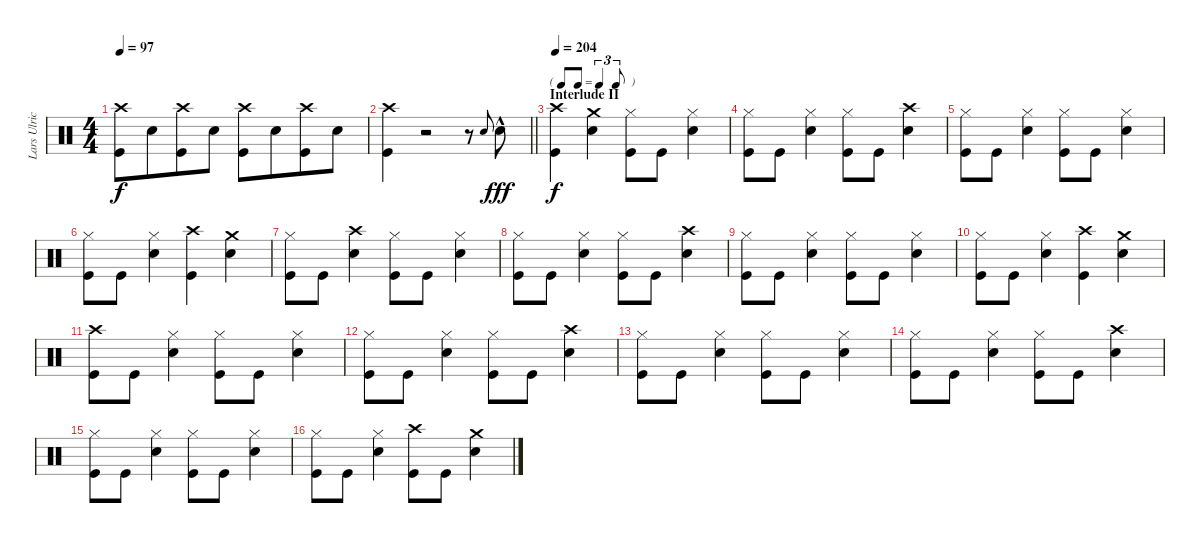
\track ("Lars Ulrich" "Lars Ulric") {instrument percussion}
\staff {score}
\articulation defaults
\ts (4 4)
\tempo 97
\clef neutral
\ks c
("Crash high (hit)" "Kick (hit)").8{dy f beam Down} "Snare (hit) 2".8{beam Down beam merge} ("Crash high (hit)" "Kick (hit)").8{beam Down} "Snare (hit) 2".8{beam Down} ("Crash high (hit)" "Kick (hit)").8{beam Down} "Snare (hit) 2".8{beam Down beam merge} ("Crash high (hit)" "Kick (hit)").8{beam Down} "Snare (hit) 2".8{beam Down} |
\barLineRight lightlight
("Crash high (hit)" "Kick (hit)").4 r.2 r.8 "Snare (hit) 2".8{gr onbeat} "Snare (hit) 2"{hac}.8{dy fff} |
\tf triplet8th
\section ("" "Interlude II")
\tempo 204
("Crash high (hit)" "Kick (hit)").4{dy f} ("Crash medium (hit)" "Snare (hit) 2").4 ("Hi-Hat (closed)" "Kick (hit)").8 "Kick (hit)".8 ("Hi-Hat (closed)" "Snare (hit) 2").4 |
("Hi-Hat (closed)" "Kick (hit)").8 "Kick (hit)".8 ("Hi-Hat (closed)" "Snare (hit) 2").4 ("Hi-Hat (closed)" "Kick (hit)").8 "Kick (hit)".8 ("Crash high (hit)" "Snare (hit) 2").4 |
("Hi-Hat (closed)" "Kick (hit)").8 "Kick (hit)".8 ("Hi-Hat (closed)" "Snare (hit) 2").4 ("Hi-Hat (closed)" "Kick (hit)").8 "Kick (hit)".8 ("Hi-Hat (closed)" "Snare (hit) 2").4 |
("Hi-Hat (closed)" "Kick (hit)").8 "Kick (hit)".8 ("Hi-Hat (closed)" "Snare (hit) 2").4 ("Crash high (hit)" "Kick (hit)").4 ("Crash medium (hit)" "Snare (hit) 2").4 |
("Hi-Hat (closed)" "Kick (hit)").8 "Kick (hit)".8 ("Crash high (hit)" "Snare (hit) 2").4 ("Hi-Hat (closed)" "Kick (hit)").8 "Kick (hit)".8 ("Hi-Hat (closed)" "Snare (hit) 2").4 |
("Hi-Hat (closed)" "Kick (hit)").8 "Kick (hit)".8 ("Hi-Hat (closed)" "Snare (hit) 2").4 ("Hi-Hat (closed)" "Kick (hit)").8 "Kick (hit)".8 ("Crash high (hit)" "Snare (hit) 2").4 |
("Hi-Hat (closed)" "Kick (hit)").8 "Kick (hit)".8 ("Hi-Hat (closed)" "Snare (hit) 2").4 ("Hi-Hat (closed)" "Kick (hit)").8 "Kick (hit)".8 ("Hi-Hat (closed)" "Snare (hit) 2").4 |
("Hi-Hat (closed)" "Kick (hit)").8 "Kick (hit)".8 ("Hi-Hat (closed)" "Snare (hit) 2").4 ("Crash high (hit)" "Kick (hit)").4 ("Crash medium (hit)" "Snare (hit) 2").4 |
("Crash high (hit)" "Kick (hit)").8 "Kick (hit)".8 ("Hi-Hat (closed)" "Snare (hit) 2").4 ("Hi-Hat (closed)" "Kick (hit)").8 "Kick (hit)".8 ("Hi-Hat (closed)" "Snare (hit) 2").4 |
("Hi-Hat (closed)" "Kick (hit)").8 "Kick (hit)".8 ("Hi-Hat (closed)" "Snare (hit) 2").4 ("Hi-Hat (closed)" "Kick (hit)").8 "Kick (hit)".8 ("Crash high (hit)" "Snare (hit) 2").4 |
("Hi-Hat (closed)" "Kick (hit)").8 "Kick (hit)".8 ("Hi-Hat (closed)" "Snare (hit) 2").4 ("Hi-Hat (closed)" "Kick (hit)").8 "Kick (hit)".8 ("Hi-Hat (closed)" "Snare (hit) 2").4 |
("Hi-Hat (closed)" "Kick (hit)").8 "Kick (hit)".8 ("Hi-Hat (closed)" "Snare (hit) 2").4 ("Hi-Hat (closed)" "Kick (hit)").8 "Kick (hit)".8 ("Crash high (hit)" "Snare (hit) 2").4 |
("Hi-Hat (closed)" "Kick (hit)").8 "Kick (hit)".8 ("Hi-Hat (closed)" "Snare (hit) 2").4 ("Hi-Hat (closed)" "Kick (hit)").8 "Kick (hit)".8 ("Hi-Hat (closed)" "Snare (hit) 2").4 |
("Hi-Hat (closed)" "Kick (hit)").8 "Kick (hit)".8 ("Hi-Hat (closed)" "Snare (hit) 2").4 ("Crash high (hit)" "Kick (hit)").8 "Kick (hit)".8 ("Crash medium (hit)" "Snare (hit) 2").4
